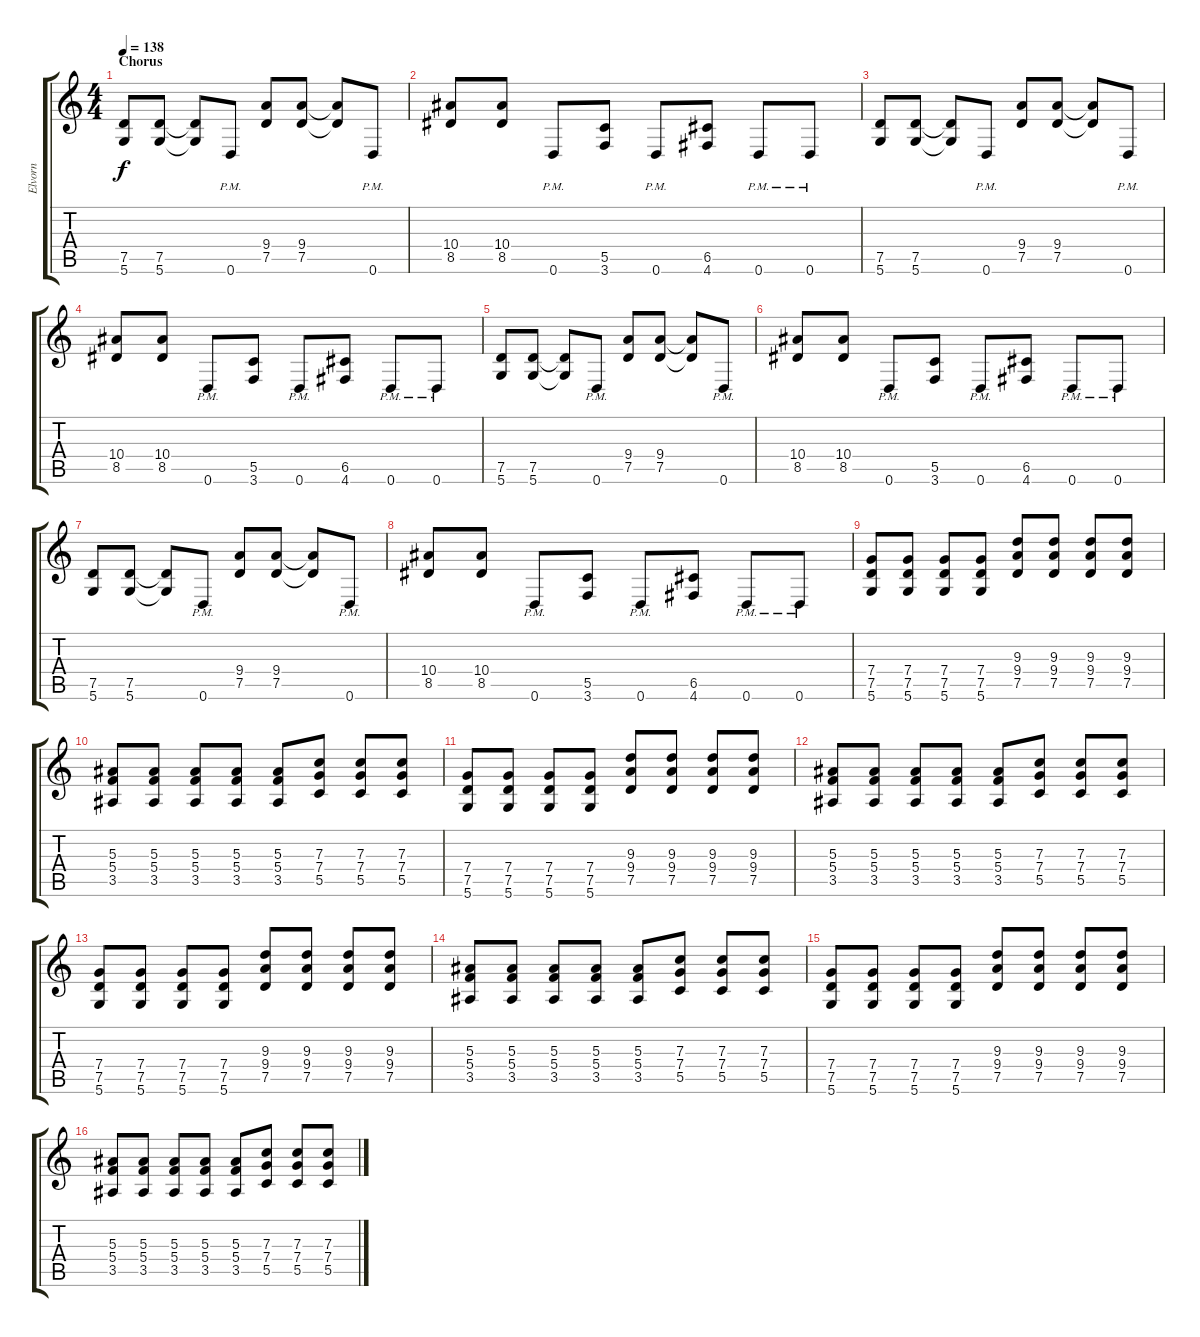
\track ("Elvorn" "Elvorn") {instrument distortionguitar}
\staff {score tabs}
\tuning (D4 A3 F3 C3 G2 D2) {hide}
\ts (4 4)
\section ("" "Chorus")
\tempo 138
\clef g2
\ks c
(7.5 5.6).8{dy f} (7.5 5.6).8 (7.5{t} 5.6{t}).8 0.6{pm}.8 (9.4 7.5).8 (9.4 7.5).8 (9.4{t} 7.5{t}).8 0.6{pm}.8 |
(10.4 8.5).8 (10.4 8.5).8 0.6{pm}.8 (5.5 3.6).8 0.6{pm}.8 (6.5 4.6).8 0.6{pm}.8 0.6{pm}.8 |
(7.5 5.6).8 (7.5 5.6).8 (7.5{t} 5.6{t}).8 0.6{pm}.8 (9.4 7.5).8 (9.4 7.5).8 (9.4{t} 7.5{t}).8 0.6{pm}.8 |
(10.4 8.5).8 (10.4 8.5).8 0.6{pm}.8 (5.5 3.6).8 0.6{pm}.8 (6.5 4.6).8 0.6{pm}.8 0.6{pm}.8 |
(7.5 5.6).8 (7.5 5.6).8 (7.5{t} 5.6{t}).8 0.6{pm}.8 (9.4 7.5).8 (9.4 7.5).8 (9.4{t} 7.5{t}).8 0.6{pm}.8 |
(10.4 8.5).8 (10.4 8.5).8 0.6{pm}.8 (5.5 3.6).8 0.6{pm}.8 (6.5 4.6).8 0.6{pm}.8 0.6{pm}.8 |
(7.5 5.6).8 (7.5 5.6).8 (7.5{t} 5.6{t}).8 0.6{pm}.8 (9.4 7.5).8 (9.4 7.5).8 (9.4{t} 7.5{t}).8 0.6{pm}.8 |
(10.4 8.5).8 (10.4 8.5).8 0.6{pm}.8 (5.5 3.6).8 0.6{pm}.8 (6.5 4.6).8 0.6{pm}.8 0.6{pm}.8 |
(7.4 7.5 5.6).8 (7.4 7.5 5.6).8 (7.4 7.5 5.6).8 (7.4 7.5 5.6).8 (9.3 9.4 7.5).8 (9.3 9.4 7.5).8 (9.3 9.4 7.5).8 (9.3 9.4 7.5).8 |
(5.3 5.4 3.5).8 (5.3 5.4 3.5).8 (5.3 5.4 3.5).8 (5.3 5.4 3.5).8 (5.3 5.4 3.5).8 (7.3 7.4 5.5).8 (7.3 7.4 5.5).8 (7.3 7.4 5.5).8 |
(7.4 7.5 5.6).8 (7.4 7.5 5.6).8 (7.4 7.5 5.6).8 (7.4 7.5 5.6).8 (9.3 9.4 7.5).8 (9.3 9.4 7.5).8 (9.3 9.4 7.5).8 (9.3 9.4 7.5).8 |
(5.3 5.4 3.5).8 (5.3 5.4 3.5).8 (5.3 5.4 3.5).8 (5.3 5.4 3.5).8 (5.3 5.4 3.5).8 (7.3 7.4 5.5).8 (7.3 7.4 5.5).8 (7.3 7.4 5.5).8 |
(7.4 7.5 5.6).8 (7.4 7.5 5.6).8 (7.4 7.5 5.6).8 (7.4 7.5 5.6).8 (9.3 9.4 7.5).8 (9.3 9.4 7.5).8 (9.3 9.4 7.5).8 (9.3 9.4 7.5).8 |
(5.3 5.4 3.5).8 (5.3 5.4 3.5).8 (5.3 5.4 3.5).8 (5.3 5.4 3.5).8 (5.3 5.4 3.5).8 (7.3 7.4 5.5).8 (7.3 7.4 5.5).8 (7.3 7.4 5.5).8 |
(7.4 7.5 5.6).8 (7.4 7.5 5.6).8 (7.4 7.5 5.6).8 (7.4 7.5 5.6).8 (9.3 9.4 7.5).8 (9.3 9.4 7.5).8 (9.3 9.4 7.5).8 (9.3 9.4 7.5).8 |
(5.3 5.4 3.5).8 (5.3 5.4 3.5).8 (5.3 5.4 3.5).8 (5.3 5.4 3.5).8 (5.3 5.4 3.5).8 (7.3 7.4 5.5).8 (7.3 7.4 5.5).8 (7.3 7.4 5.5).8
